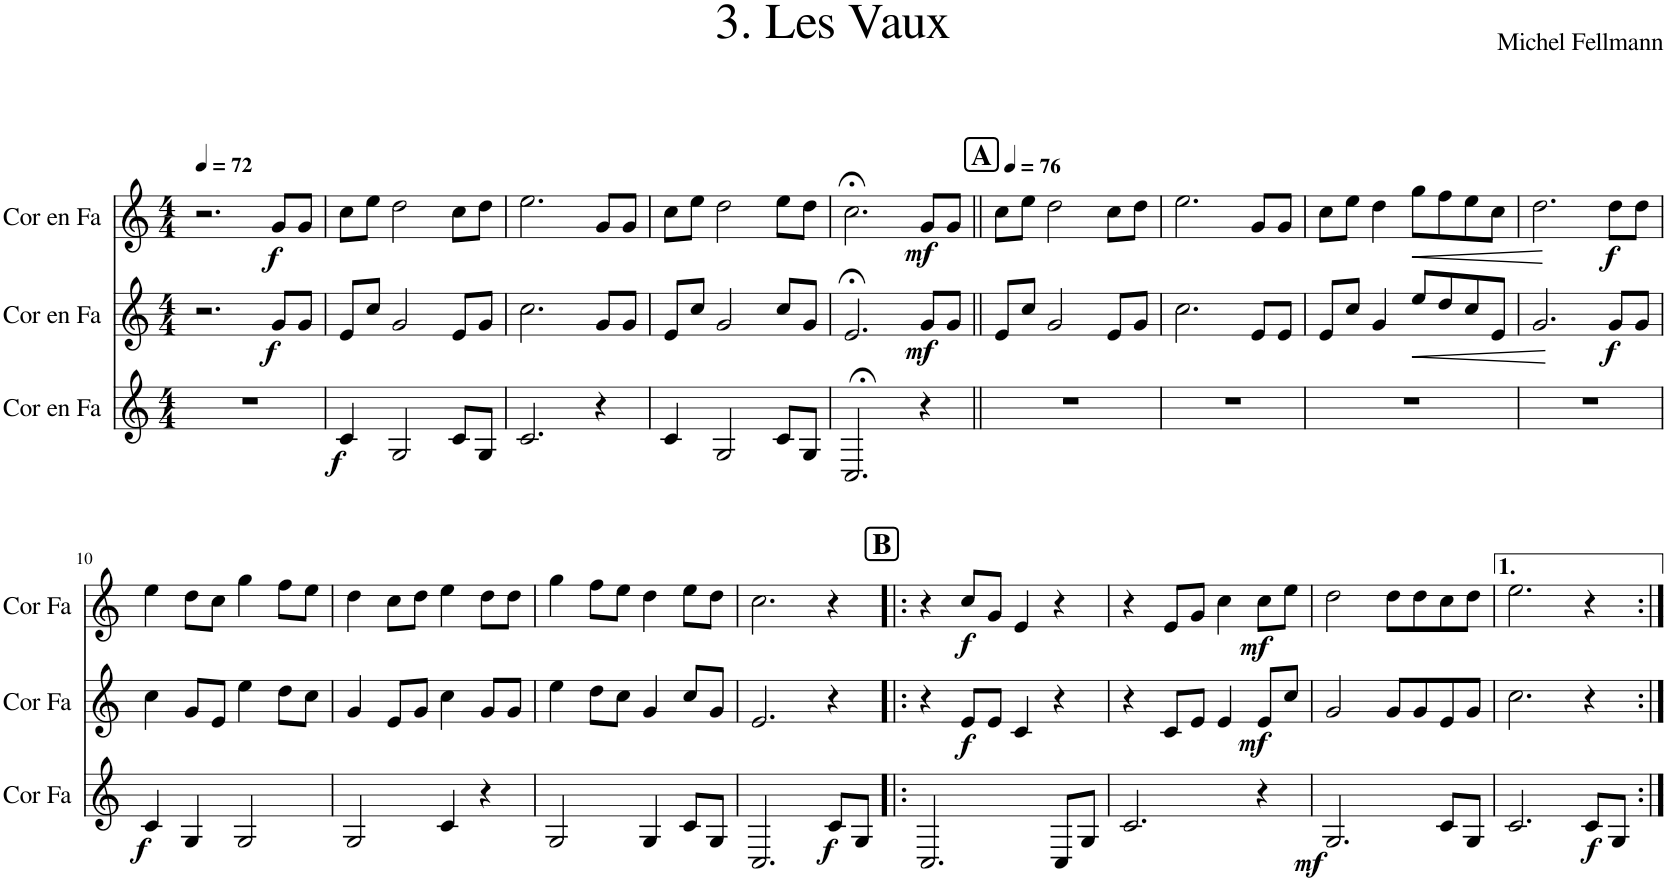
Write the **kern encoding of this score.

**kern	**dynam	**kern	**dynam	**kern	**dynam
*part3	*part3	*part2	*part2	*part1	*part1
*staff3	*staff3	*staff2	*staff2	*staff1	*staff1
*I"Cor en Fa	*	*I"Cor en Fa	*	*I"Cor en Fa	*
*I'Cor Fa	*	*I'Cor Fa	*	*I'Cor Fa	*
*clefG2	*	*clefG2	*	*clefG2	*
*Trd4c7	*	*Trd4c7	*	*Trd4c7	*
*k[]	*	*k[]	*	*k[]	*
*M4/4	*	*M4/4	*	*M4/4	*
=1	=1	=1	=1	=1	=1
1r	.	2.r	.	2.r	.
*	*	*	*	*MM72	*
!	!	!	!LO:DY:b	!	!LO:DY:b
.	.	8g/L	f	8g/L	f
.	.	8g/J	.	8g/J	.
=2	=2	=2	=2	=2	=2
!	!LO:DY:b	!	!	!	!
4c/	f	8e/L	.	8cc\L	.
.	.	8cc/J	.	8ee\J	.
2G/	.	2g/	.	2dd\	.
8c/L	.	8e/L	.	8cc\L	.
8G/J	.	8g/J	.	8dd\J	.
=3	=3	=3	=3	=3	=3
2.c/	.	2.cc\	.	2.ee\	.
4r	.	8g/L	.	8g/L	.
.	.	8g/J	.	8g/J	.
=4	=4	=4	=4	=4	=4
4c/	.	8e/L	.	8cc\L	.
.	.	8cc/J	.	8ee\J	.
2G/	.	2g/	.	2dd\	.
8c/L	.	8cc/L	.	8ee\L	.
8G/J	.	8g/J	.	8dd\J	.
=5	=5	=5	=5	=5	=5
2.C;</	.	2.e;</	.	2.cc;<\	.
*	*	*	*	*MM76	*
!	!	!	!LO:DY:b	!	!LO:DY:b
4r	.	8g/L	mf	8g/L	mf
.	.	8g/J	.	8g/J	.
!!LO:REH:place=s1:a:B:cj:fs=14:t=A
=6||	=6||	=6||	=6||	=6||	=6||
1r	.	8e/L	.	8cc\L	.
.	.	8cc/J	.	8ee\J	.
.	.	2g/	.	2dd\	.
.	.	8e/L	.	8cc\L	.
.	.	8g/J	.	8dd\J	.
=7	=7	=7	=7	=7	=7
1r	.	2.cc\	.	2.ee\	.
.	.	8e/L	.	8g/L	.
.	.	8e/J	.	8g/J	.
=8	=8	=8	=8	=8	=8
1r	.	8e/L	.	8cc\L	.
.	.	8cc/J	.	8ee\J	.
.	.	4g/	.	4dd\	.
!	!	!	!LO:HP:b	!	!LO:HP:b
.	.	8ee/L	<	8gg\L	<
.	.	8dd/	.	8ff\	.
.	.	8cc/	.	8ee\	.
.	.	8e/J	.	8cc\J	.
.	.	.	[	.	[
=9	=9	=9	=9	=9	=9
1r	.	2.g/	.	2.dd\	.
!	!	!	!LO:DY:b	!	!LO:DY:b
.	.	8g/L	f	8dd\L	f
.	.	8g/J	.	8dd\J	.
!!LO:LB:g=z
=10	=10	=10	=10	=10	=10
!	!LO:DY:b	!	!	!	!
4c/	f	4cc\	.	4ee\	.
4G/	.	8g/L	.	8dd\L	.
.	.	8e/J	.	8cc\J	.
2G/	.	4ee\	.	4gg\	.
.	.	8dd\L	.	8ff\L	.
.	.	8cc\J	.	8ee\J	.
=11	=11	=11	=11	=11	=11
2G/	.	4g/	.	4dd\	.
.	.	8e/L	.	8cc\L	.
.	.	8g/J	.	8dd\J	.
4c/	.	4cc\	.	4ee\	.
4r	.	8g/L	.	8dd\L	.
.	.	8g/J	.	8dd\J	.
=12	=12	=12	=12	=12	=12
2G/	.	4ee\	.	4gg\	.
.	.	8dd\L	.	8ff\L	.
.	.	8cc\J	.	8ee\J	.
4G/	.	4g/	.	4dd\	.
8c/L	.	8cc/L	.	8ee\L	.
8G/J	.	8g/J	.	8dd\J	.
=13	=13	=13	=13	=13	=13
2.C/	.	2.e/	.	2.cc\	.
!	!LO:DY:b	!	!	!	!
8c/L	f	4r	.	4r	.
8G/J	.	.	.	.	.
!!LO:REH:place=s1:a:B:cj:fs=14:t=B
=14!|:	=14!|:	=14!|:	=14!|:	=14!|:	=14!|:
2.C/	.	4r	.	4r	.
!	!	!	!LO:DY:b	!	!LO:DY:b
.	.	8e/L	f	8cc/L	f
.	.	8e/J	.	8g/J	.
.	.	4c/	.	4e/	.
8C/L	.	4r	.	4r	.
8G/J	.	.	.	.	.
=15	=15	=15	=15	=15	=15
2.c/	.	4r	.	4r	.
.	.	8c/L	.	8e/L	.
.	.	8e/J	.	8g/J	.
.	.	4e/	.	4cc\	.
!	!LO:DY:b	!	!LO:DY:b	!	!LO:DY:b
4r	mf	8e/L	mf	8cc\L	mf
.	.	8cc/J	.	8ee\J	.
=16	=16	=16	=16	=16	=16
2.G/	.	2g/	.	2dd\	.
.	.	8g/L	.	8dd\L	.
.	.	8g/	.	8dd\	.
8c/L	.	8e/	.	8cc\	.
8G/J	.	8g/J	.	8dd\J	.
=17	=17	=17	=17	=17	=17
2.c/	.	2.cc\	.	2.ee\	.
!	!LO:DY:b	!	!	!	!
8c/L	f	4r	.	4r	.
8G/J	.	.	.	.	.
=:|!	=:|!	=:|!	=:|!	=:|!	=:|!
*-	*-	*-	*-	*-	*-
